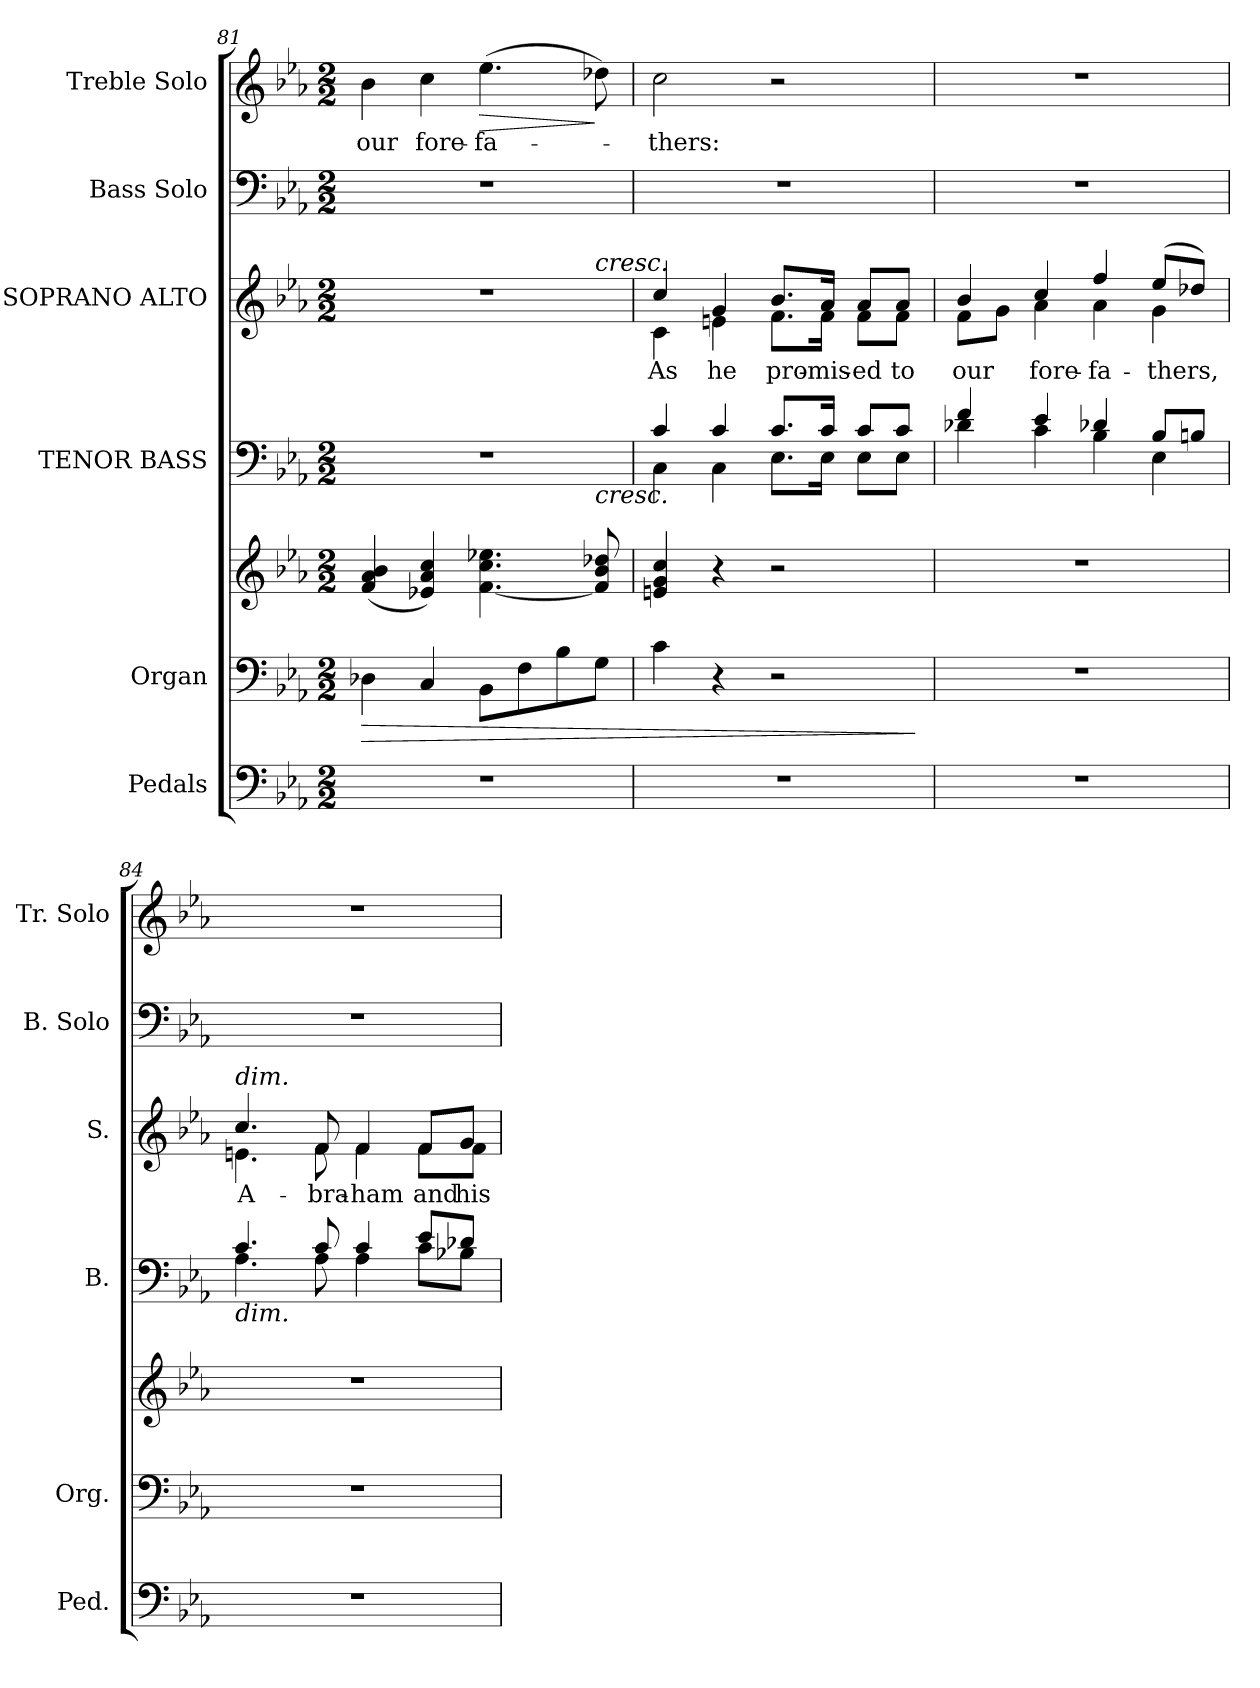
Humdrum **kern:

**kern	**kern	**kern	**dynam	**kern	**kern	**text	**kern	**kern	**text	**dynam
*part6	*part5	*part5	*part5	*part4	*part3	*part3	*part2	*part1	*part1	*part1
*staff7	*staff6	*staff5	*staff5/6	*staff4	*staff3	*staff3	*staff2	*staff1	*staff1	*staff1
*I"Pedals	*I"Organ	*	*	*I"TENOR BASS	*I"SOPRANO ALTO	*	*I"Bass Solo	*I"Treble Solo	*	*
*I'Ped.	*I'Org.	*	*	*I'B.	*I'S.	*	*I'B. Solo	*I'Tr. Solo	*	*
*clefF4	*clefF4	*clefG2	*	*clefF4	*clefG2	*	*clefF4	*clefG2	*	*
*k[b-e-a-]	*k[b-e-a-]	*k[b-e-a-]	*	*k[b-e-a-]	*k[b-e-a-]	*	*k[b-e-a-]	*k[b-e-a-]	*	*
*E-:	*E-:	*E-:	*	*E-:	*E-:	*	*E-:	*E-:	*	*
*M2/2	*M2/2	*M2/2	*	*M2/2	*M2/2	*	*M2/2	*M2/2	*	*
=81	=81	=81	=81	=81	=81	=81	=81	=81	=81	=81
!	!	!	!LO:HP:b=2	!	!	!	!	!	!	!
!	!	!	!	!	!	!	!	!	!LO:LY:b:color=#000000	!
*	*	*	*	*^	*^	*	*	*	*	*
1r	4D-Xi\	(4fi/ 4a-i 4b-i	>	1r	2..ryy	1r	2..ryy	.	1r	4b-i\	our	.
!	!	!	!	!	!	!	!	!	!	!	!LO:LY:b:color=#000000	!
.	4Ci/	4e-Xi/ 4a-i 4cci)	.	.	.	.	.	.	.	4cci\	fore-	.
!	!	!	!	!	!	!	!	!	!	!	!LO:LY:b:color=#000000	!LO:HP:b
.	8BB-i\L	[4.fi\ 4.cci 4.ee-Xi	.	.	.	.	.	.	.	(4.ee-i\	-fa-	>
.	8Fi\	.	.	.	.	.	.	.	.	.	.	.
.	8B-i\	.	.	.	.	.	.	.	.	.	.	.
!	!	!	!	!	!	!	!LO:TX:a:i:t=cresc.	!	!	!	!	!
!	!	!	!	!	!LO:TX:b:i:t=cresc.	!	!	!	!	!	!	!
.	8Gi\J	8fi/] 8b-i 8dd-Xi	.	.	8ryy	.	8ryy	.	.	8dd-Xi\)	.	]
=82	=82	=82	=82	=82	=82	=82	=82	=82	=82	=82	=82	=82
!	!	!	!	!	!	!	!	!LO:LY:b:color=#000000	!	!	!	!
!	!	!	!	!	!	!	!	!	!	!	!LO:LY:b:color=#000000	!
1r	4ci\	4eni/ 4gi 4cci	.	4ci/	4Ci\	4cci/	4ci\	As	1r	2cci\	-thers:	.
!	!	!	!	!	!	!	!	!LO:LY:b:color=#000000	!	!	!	!
.	4r	4r	.	4ci/	4Ci\	4gi/	4eni\	he	.	.	.	.
!	!	!	!	!	!	!	!	!LO:LY:b:color=#000000	!	!	!	!
.	2r	2r	.	8.ci/L	8.E-i\L	8.b-i/L	8.fi\L	pro-	.	2r	.	.
!	!	!	!	!	!	!	!	!LO:LY:b:color=#000000	!	!	!	!
.	.	.	.	16ci/Jk	16E-i\Jk	16a-i/Jk	16fi\Jk	-mis-	.	.	.	.
!	!	!	!	!	!	!	!	!LO:LY:b:color=#000000	!	!	!	!
.	.	.	.	8ci/L	8E-i\L	8a-i/L	8fi\L	-ed	.	.	.	.
!	!	!	!	!	!	!	!	!LO:LY:b:color=#000000	!	!	!	!
.	.	.	.	8ci/J	8E-i\J	8a-i/J	8fi\J	to	.	.	.	.
*	*	*	*	*v	*v	*	*	*	*	*	*	*
*	*	*	*	*	*v	*v	*	*	*	*	*
.	.	.	]	.	.	.	.	.	.	.
=83	=83	=83	=83	=83	=83	=83	=83	=83	=83	=83
*	*	*	*	*^	*	*	*	*	*	*
!	!	!	!	!	!	!	!LO:LY:b:color=#000000	!	!	!	!
*	*	*	*	*	*	*^	*	*	*	*	*
1r	1r	1r	.	4fi/	4d-Xi\	4b-i/	8fi\L	our	1r	1r	.	.
.	.	.	.	.	.	.	8gi\J	.	.	.	.	.
!	!	!	!	!	!	!	!	!LO:LY:b:color=#000000	!	!	!	!
.	.	.	.	4e-i/	4ci\	4cci/	4a-i\	fore-	.	.	.	.
!	!	!	!	!	!	!	!	!LO:LY:b:color=#000000	!	!	!	!
.	.	.	.	4d-Xi/	4B-i\	4ffi/	4a-i\	-fa-	.	.	.	.
!	!	!	!	!	!	!	!	!LO:LY:b:color=#000000	!	!	!	!
.	.	.	.	8B-i/L	4E-i\	(8ee-i/L	4gi\	-thers,	.	.	.	.
.	.	.	.	8Bni/J	.	8dd-Xi/J)	.	.	.	.	.	.
!!LO:PB:g=z
=84	=84	=84	=84	=84	=84	=84	=84	=84	=84	=84	=84	=84
!	!	!	!	!	!	!LO:TX:a:i:t=dim.	!	!	!	!	!	!
!	!	!	!	!LO:TX:b:i:t=dim.	!	!	!	!	!	!	!	!
!	!	!	!	!	!	!	!	!LO:LY:b:color=#000000	!	!	!	!
1r	1r	1r	.	4.ci/	4.A-i\	4.cci/	4.eni\	A-	1r	1r	.	.
!	!	!	!	!	!	!	!	!LO:LY:b:color=#000000	!	!	!	!
.	.	.	.	8ci/	8A-i\	8fi/	8fi\	-bra-	.	.	.	.
!	!	!	!	!	!	!	!	!LO:LY:b:color=#000000	!	!	!	!
.	.	.	.	4ci/	4A-i\	4fi/	4fi\	-ham	.	.	.	.
!	!	!	!	!	!	!	!	!LO:LY:b:color=#000000	!	!	!	!
.	.	.	.	8e-i/L	8ci\L	8fi/L	8fi\L	and	.	.	.	.
!	!	!	!	!	!	!	!	!LO:LY:b:color=#000000	!	!	!	!
.	.	.	.	8d-Xi/J	8B-Xi\J	8gi/J	8fi\J	his	.	.	.	.
*	*	*	*	*v	*v	*	*	*	*	*	*	*
*	*	*	*	*	*v	*v	*	*	*	*	*
=	=	=	=	=	=	=	=	=	=	=
*-	*-	*-	*-	*-	*-	*-	*-	*-	*-	*-
